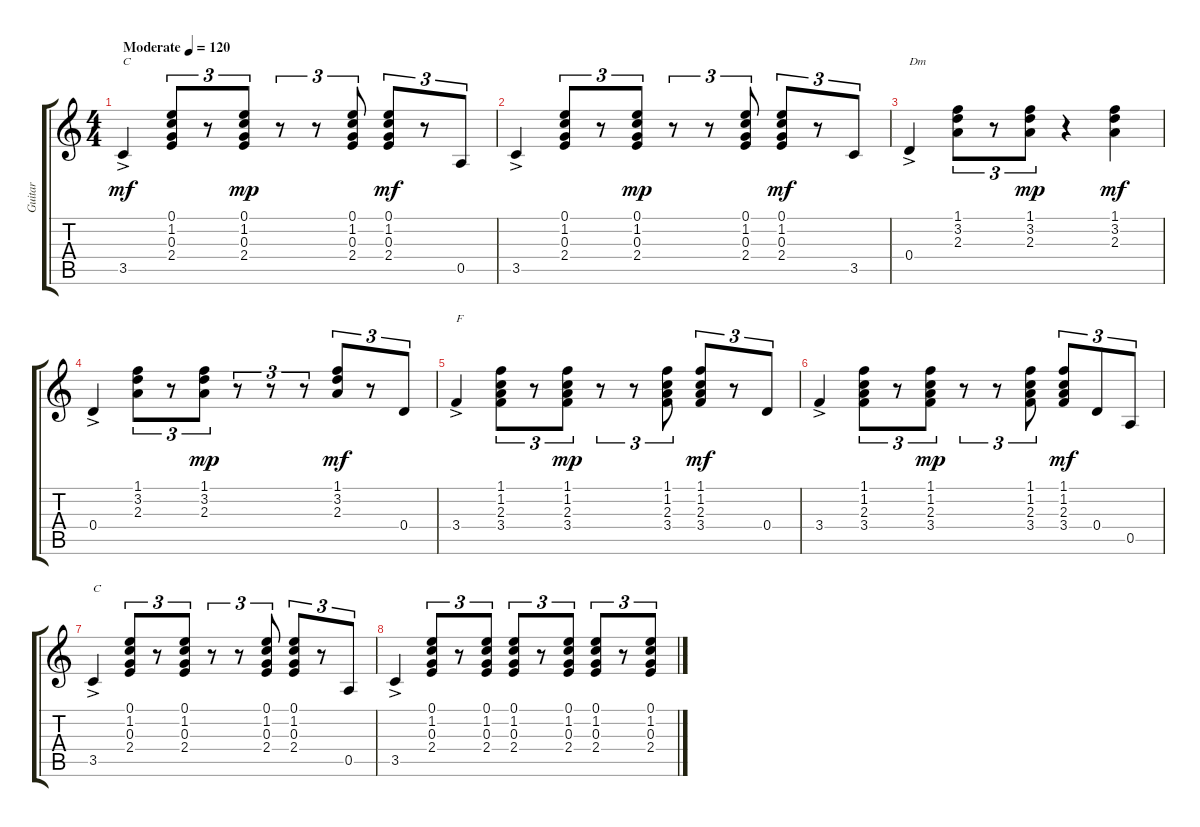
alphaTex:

\track ("Guitar" "Guitar") {instrument acousticguitarnylon}
\staff {score tabs}
\tuning (E4 B3 G3 D3 A2 E2) {hide}
\ts (4 4)
\tempo (120 "Moderate")
\clef g2
\ks c
3.5{ac}.4{txt "C" dy mf instrument acousticguitarnylon} (0.1 1.2 0.3 2.4).8{tu (3 2)} r.8{tu (3 2)} (0.1 1.2 0.3 2.4).8{tu (3 2) dy mp} r.8{tu (3 2)} r.8{tu (3 2)} (0.1 1.2 0.3 2.4).8{tu (3 2)} (0.1 1.2 0.3 2.4).8{tu (3 2) dy mf} r.8{tu (3 2)} 0.5.8{tu (3 2)} |
3.5{ac}.4 (0.1 1.2 0.3 2.4).8{tu (3 2)} r.8{tu (3 2)} (0.1 1.2 0.3 2.4).8{tu (3 2) dy mp} r.8{tu (3 2)} r.8{tu (3 2)} (0.1 1.2 0.3 2.4).8{tu (3 2)} (0.1 1.2 0.3 2.4).8{tu (3 2) dy mf} r.8{tu (3 2)} 3.5.8{tu (3 2)} |
0.4{ac}.4{txt "Dm"} (1.1 3.2 2.3).8{tu (3 2)} r.8{tu (3 2)} (1.1 3.2 2.3).8{tu (3 2) dy mp} r.4 (1.1 3.2 2.3).4{dy mf} |
0.4{ac}.4 (1.1 3.2 2.3).8{tu (3 2)} r.8{tu (3 2)} (1.1 3.2 2.3).8{tu (3 2) dy mp} r.8{tu (3 2)} r.8{tu (3 2)} r.8{tu (3 2)} (1.1 3.2 2.3).8{tu (3 2) dy mf} r.8{tu (3 2)} 0.4.8{tu (3 2)} |
3.4{ac}.4{txt "F"} (1.1 1.2 2.3 3.4).8{tu (3 2)} r.8{tu (3 2)} (1.1 1.2 2.3 3.4).8{tu (3 2) dy mp} r.8{tu (3 2)} r.8{tu (3 2)} (1.1 1.2 2.3 3.4).8{tu (3 2)} (1.1 1.2 2.3 3.4).8{tu (3 2) dy mf} r.8{tu (3 2)} 0.4.8{tu (3 2)} |
3.4{ac}.4 (1.1 1.2 2.3 3.4).8{tu (3 2)} r.8{tu (3 2)} (1.1 1.2 2.3 3.4).8{tu (3 2) dy mp} r.8{tu (3 2)} r.8{tu (3 2)} (1.1 1.2 2.3 3.4).8{tu (3 2)} (1.1 1.2 2.3 3.4).8{tu (3 2) dy mf} 0.4.8{tu (3 2)} 0.5.8{tu (3 2)} |
3.5{ac}.4{txt "C"} (0.1 1.2 0.3 2.4).8{tu (3 2)} r.8{tu (3 2)} (0.1 1.2 0.3 2.4).8{tu (3 2)} r.8{tu (3 2)} r.8{tu (3 2)} (0.1 1.2 0.3 2.4).8{tu (3 2)} (0.1 1.2 0.3 2.4).8{tu (3 2)} r.8{tu (3 2)} 0.5.8{tu (3 2)} |
3.5{ac}.4 (0.1 1.2 0.3 2.4).8{tu (3 2)} r.8{tu (3 2)} (0.1 1.2 0.3 2.4).8{tu (3 2)} (0.1 1.2 0.3 2.4).8{tu (3 2)} r.8{tu (3 2)} (0.1 1.2 0.3 2.4).8{tu (3 2)} (0.1 1.2 0.3 2.4).8{tu (3 2)} r.8{tu (3 2)} (0.1 1.2 0.3 2.4).8{tu (3 2)}
